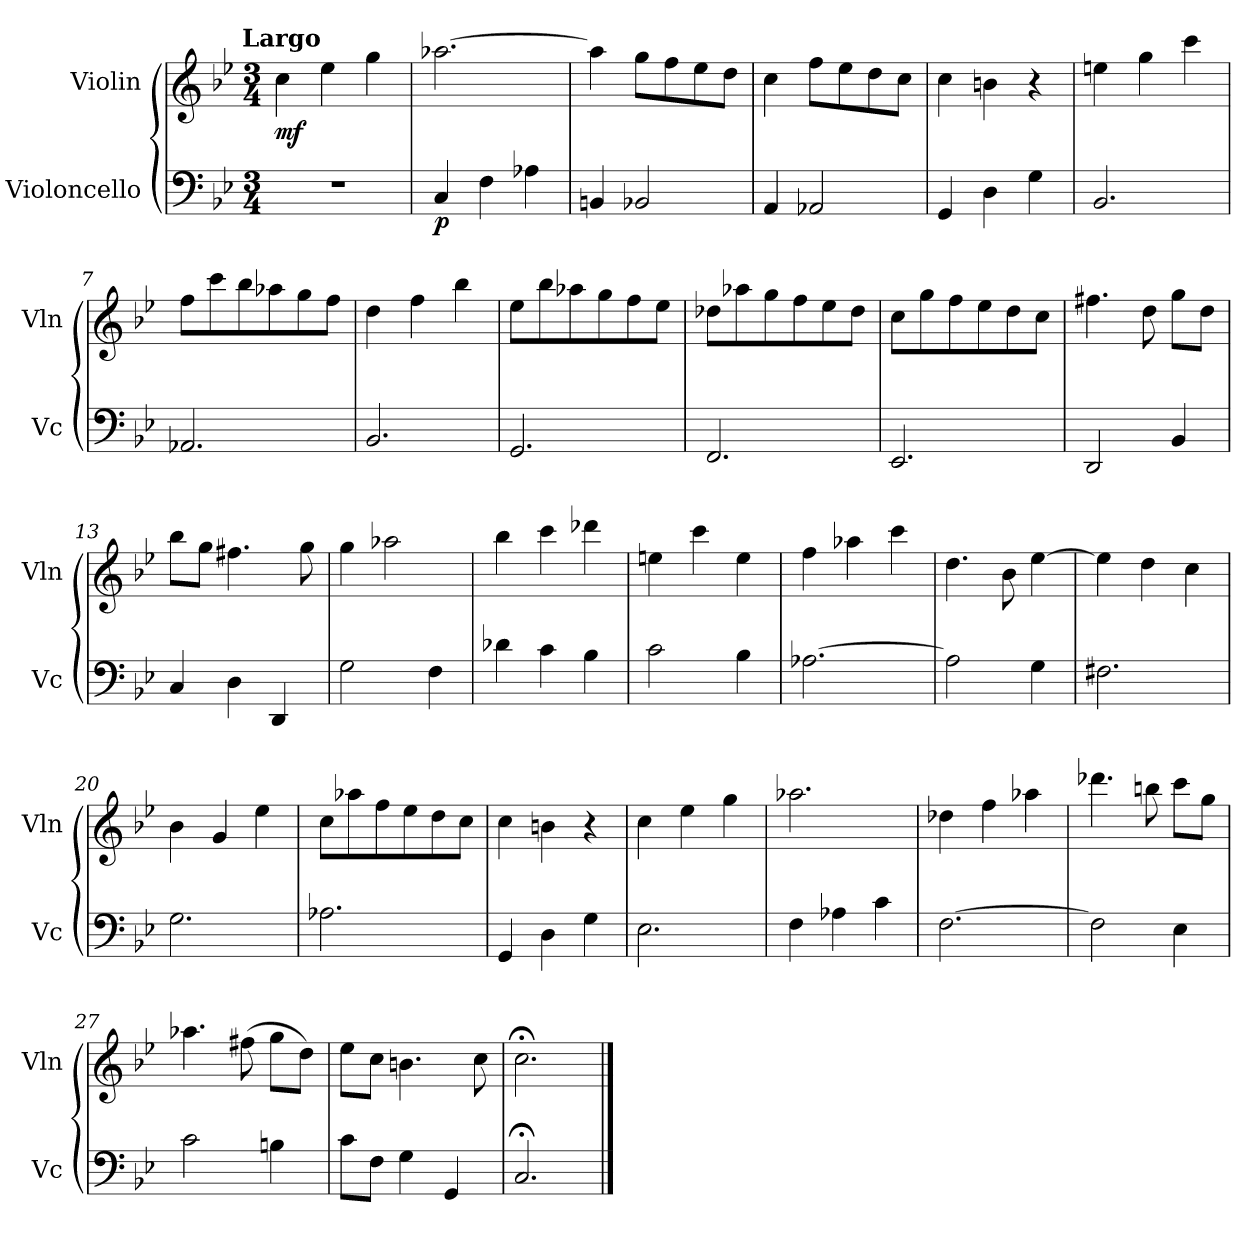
**kern	**dynam	**kern	**dynam
*part2	*part2	*part1	*part1
*staff2	*staff2	*staff1	*staff1
*I"Violoncello	*	*I"Violin	*
*I'Vc	*	*I'Vln	*
*clefF4	*	*clefG2	*
*k[b-e-]	*	*k[b-e-]	*
!!LO:TX:omd:t=Largo
*M3/4	*	*M3/4	*
*MM52	*	*MM52	*
=1	=1	=1	=1
2.r	.	4cc\	mf
.	.	4ee-\	.
.	.	4gg\	.
=2	=2	=2	=2
4C/	p	[2.aa-X\	.
4F\	.	.	.
4A-X\	.	.	.
=3	=3	=3	=3
4BBn/	.	4aa-\]	.
2BB-X/	.	8gg\L	.
.	.	8ff\	.
.	.	8ee-\	.
.	.	8dd\J	.
=4	=4	=4	=4
4AA/	.	4cc\	.
2AA-X/	.	8ff\L	.
.	.	8ee-\	.
.	.	8dd\	.
.	.	8cc\J	.
=5	=5	=5	=5
4GG/	.	4cc\	.
4D\	.	4bn\	.
4G\	.	4r	.
=6	=6	=6	=6
2.BB-/	.	4een\	.
.	.	4gg\	.
.	.	4ccc\	.
=7	=7	=7	=7
2.AA-X/	.	8ff\L	.
.	.	8ccc\	.
.	.	8bb-\	.
.	.	8aa-X\	.
.	.	8gg\	.
.	.	8ff\J	.
=8	=8	=8	=8
2.BB-/	.	4dd\	.
.	.	4ff\	.
.	.	4bb-\	.
=9	=9	=9	=9
2.GG/	.	8ee-\L	.
.	.	8bb-\	.
.	.	8aa-X\	.
.	.	8gg\	.
.	.	8ff\	.
.	.	8ee-\J	.
=10	=10	=10	=10
2.FF/	.	8dd-X\L	.
.	.	8aa-X\	.
.	.	8gg\	.
.	.	8ff\	.
.	.	8ee-\	.
.	.	8dd-\J	.
=11	=11	=11	=11
2.EE-/	.	8cc\L	.
.	.	8gg\	.
.	.	8ff\	.
.	.	8ee-\	.
.	.	8dd\	.
.	.	8cc\J	.
=12	=12	=12	=12
2DD/	.	4.ff#X\	.
.	.	8dd\	.
4BB-/	.	8gg\L	.
.	.	8dd\J	.
=13	=13	=13	=13
4C/	.	8bb-\L	.
.	.	8gg\J	.
4D\	.	4.ff#X\	.
4DD/	.	.	.
.	.	8gg\	.
=14	=14	=14	=14
2G\	.	4gg\	.
.	.	2aa-X\	.
4F\	.	.	.
=15	=15	=15	=15
4d-X\	.	4bb-\	.
4c\	.	4ccc\	.
4B-\	.	4ddd-X\	.
=16	=16	=16	=16
2c\	.	4een\	.
.	.	4ccc\	.
4B-\	.	4ee\	.
=17	=17	=17	=17
[2.A-X\	.	4ff\	.
.	.	4aa-X\	.
.	.	4ccc\	.
=18	=18	=18	=18
2A-\]	.	4.dd\	.
.	.	8b-\	.
4G\	.	[4ee-\	.
=19	=19	=19	=19
2.F#X\	.	4ee-\]	.
.	.	4dd\	.
.	.	4cc\	.
=20	=20	=20	=20
2.G\	.	4b-\	.
.	.	4g/	.
.	.	4ee-\	.
=21	=21	=21	=21
2.A-X\	.	8cc\L	.
.	.	8aa-X\	.
.	.	8ff\	.
.	.	8ee-\	.
.	.	8dd\	.
.	.	8cc\J	.
=22	=22	=22	=22
4GG/	.	4cc\	.
4D\	.	4bn\	.
4G\	.	4r	.
=23	=23	=23	=23
2.E-\	.	4cc\	.
.	.	4ee-\	.
.	.	4gg\	.
=24	=24	=24	=24
4F\	.	2.aa-X\	.
4A-X\	.	.	.
4c\	.	.	.
=25	=25	=25	=25
[2.F\	.	4dd-X\	.
.	.	4ff\	.
.	.	4aa-X\	.
=26	=26	=26	=26
2F\]	.	4.ddd-X\	.
.	.	8bbn\	.
4E-\	.	8ccc\L	.
.	.	8gg\J	.
=27	=27	=27	=27
2c\	.	4.aa-X\	.
.	.	(8ff#X\	.
4Bn\	.	8gg\L	.
.	.	8dd\J)	.
=28	=28	=28	=28
8c\L	.	8ee-\L	.
8F\J	.	8cc\J	.
4G\	.	4.bn\	.
4GG/	.	.	.
.	.	8cc\	.
=29	=29	=29	=29
2.C;</	.	2.cc;<\	.
==	==	==	==
*-	*-	*-	*-
